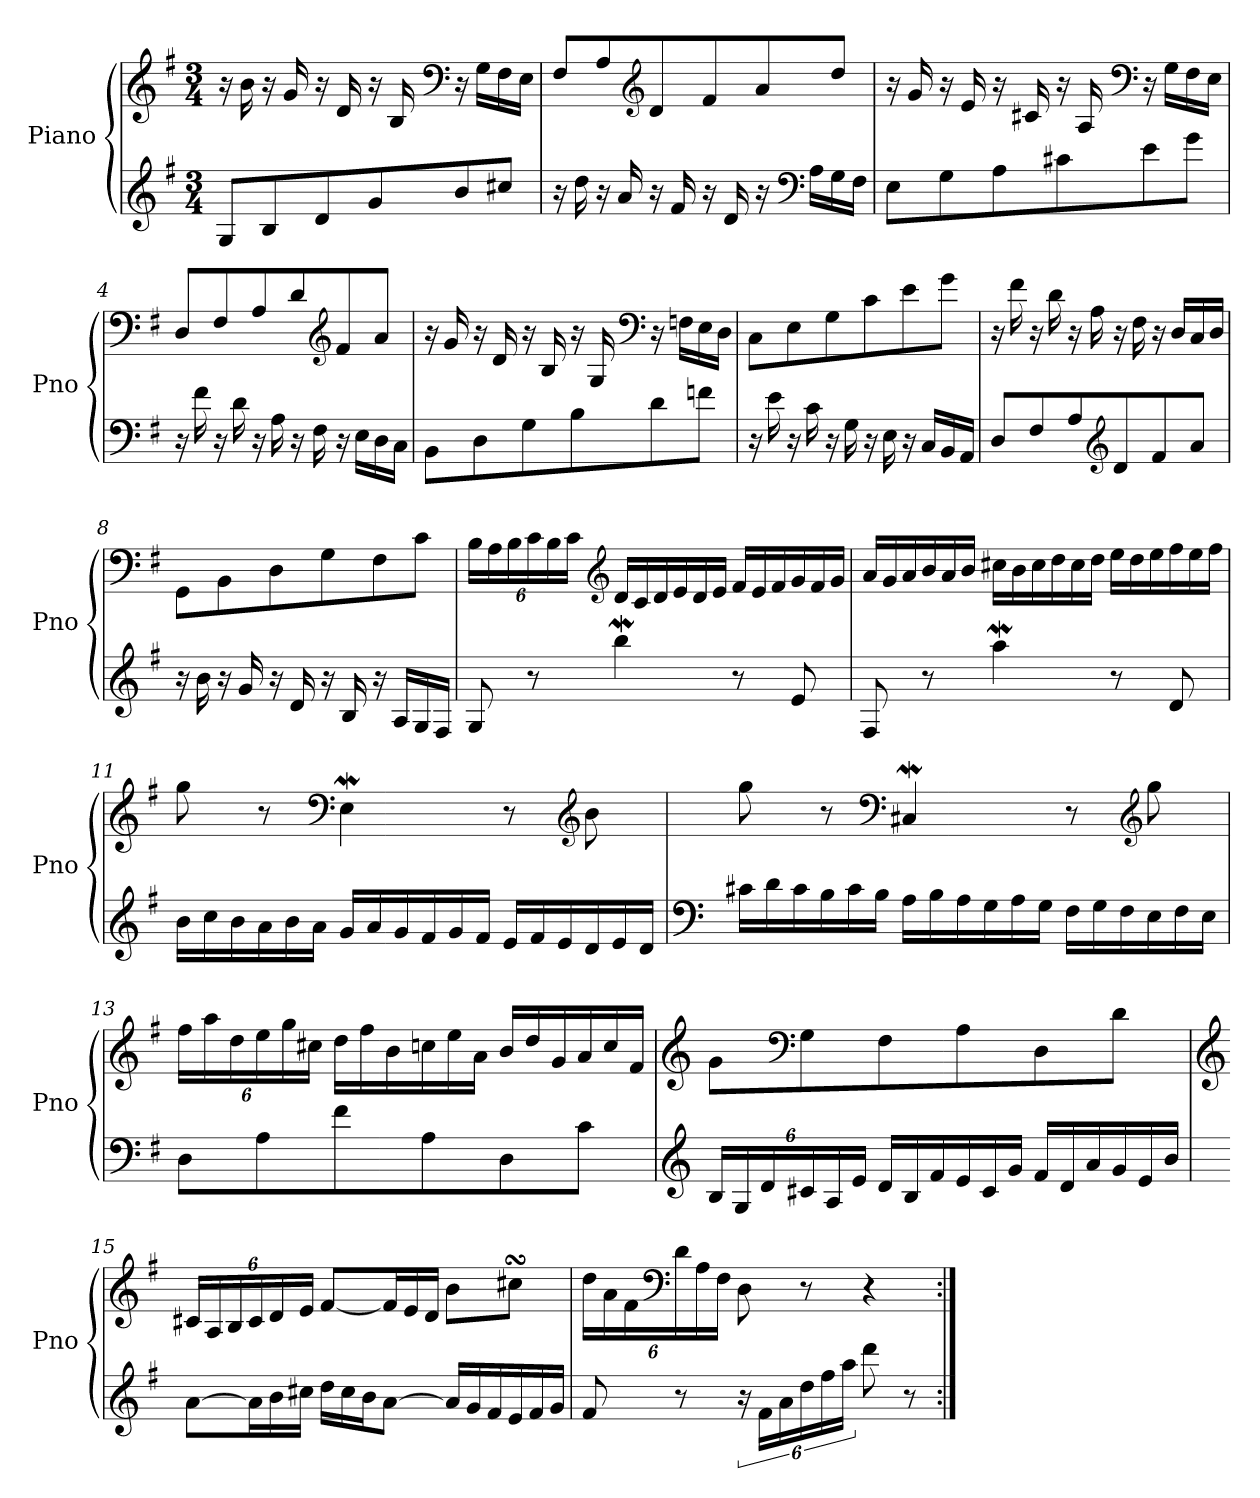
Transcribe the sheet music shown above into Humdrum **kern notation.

**kern	**kern
*part1	*part1
*staff2	*staff1
*I"Piano	*
*I'Pno	*
*clefG2	*clefG2
*k[f#]	*k[f#]
*M3/4	*M3/4
*MM108	*MM108
=1	=1
8G/L	16r
.	16b\
8B/	16r
.	16g/
8d/	16r
.	16d/
8g/	16r
.	16B/
*	*clefF4
8b/	16r
.	16G\LL
8cc#X/J	16F#\
.	16E\JJ
=2	=2
16r	8F#/L
16dd\	.
16r	8A/
16a/	.
*	*clefG2
16r	8d/
16f#/	.
16r	8f#/
16d/	.
16r	8a/
*clefF4	*
16A\LL	.
16G\	8dd/J
16F#\JJ	.
=3	=3
8E\L	16r
.	16g/
8G\	16r
.	16e/
8A\	16r
.	16c#X/
8c#X\	16r
.	16A/
*	*clefF4
8e\	16r
.	16G\LL
8g\J	16F#\
.	16E\JJ
!!LO:LB:g=z
=4	=4
16r	8D/L
16f#\	.
16r	8F#/
16d\	.
16r	8A/
16A\	.
16r	8d/
16F#\	.
*	*clefG2
16r	8f#/
16E\LL	.
16D\	8a/J
16C\JJ	.
=5	=5
8BB\L	16r
.	16g/
8D\	16r
.	16d/
8G\	16r
.	16B/
8B\	16r
.	16G/
*	*clefF4
8d\	16r
.	16Fn\LL
8fn\J	16E\
.	16D\JJ
=6	=6
16r	8C\L
16e\	.
16r	8E\
16c\	.
16r	8G\
16G\	.
16r	8c\
16E\	.
16r	8e\
16C/LL	.
16BB/	8g\J
16AA/JJ	.
!!LO:LB:g=z
=7	=7
8D/L	16r
.	16f#\
8F#/	16r
.	16d\
8A/	16r
.	16A\
*clefG2	*
8d/	16r
.	16F#\
8f#/	16r
.	16D/LL
8a/J	16C/
.	16D/JJ
=8	=8
16r	8GG\L
16b\	.
16r	8BB\
16g/	.
16r	8D\
16d/	.
16r	8G\
16B/	.
16r	8F#\
16A/LL	.
16G/	8c\J
16F#/JJ	.
=9	=9
*	*Xbrackettup
8G/	24B\LL
.	24A\
.	24B\
*	*Xtuplet
8r	24c\
.	24B\
.	24c\JJ
*	*clefG2
4bbW\	24d/LL
.	24c/
.	24d/
.	24e/
.	24d/
.	24e/JJ
8r	24f#/LL
.	24e/
.	24f#/
8e/	24g/
.	24f#/
.	24g/JJ
!!LO:LB:g=z
=10	=10
8F#/	24a/LL
.	24g/
.	24a/
8r	24b/
.	24a/
.	24b/JJ
4aaW\	24cc#X\LL
.	24b\
.	24cc#\
.	24dd\
.	24cc#\
.	24dd\JJ
8r	24ee\LL
.	24dd\
.	24ee\
8d/	24ff#\
.	24ee\
.	24ff#\JJ
=11	=11
*Xtuplet	*
24b\LL	8gg\
24cc\	.
24b\	.
24a\	8r
24b\	.
24a\JJ	.
*	*clefF4
24g/LL	4EW\
24a/	.
24g/	.
24f#/	.
24g/	.
24f#/JJ	.
24e/LL	8r
24f#/	.
24e/	.
*	*clefG2
24d/	8b\
24e/	.
24d/JJ	.
!!LO:LB:g=z
=12	=12
*clefF4	*
24c#X\LL	8gg\
24d\	.
24c#\	.
24B\	8r
24c#\	.
24B\JJ	.
*	*clefF4
24A\LL	4C#XW/
24B\	.
24A\	.
24G\	.
24A\	.
24G\JJ	.
24F#\LL	8r
24G\	.
24F#\	.
*	*clefG2
24E\	8gg\
24F#\	.
24E\JJ	.
=13	=13
*	*tuplet
8D\L	24ff#\LL
.	24aa\
.	24dd\
*	*Xtuplet
8A\	24ee\
.	24gg\
.	24cc#X\JJ
8f#\	24dd\LL
.	24ff#\
.	24b\
8A\	24ccn\
.	24ee\
.	24a\JJ
8D\	24b/LL
.	24dd/
.	24g/
8c\J	24a/
.	24cc/
.	24f#/JJ
!!LO:LB:g=z
=14	=14
*clefG2	*clefG2
*tuplet	*
*Xbrackettup	*
24B/LL	8g\L
24G/	.
24d/	.
*	*clefF4
*Xtuplet	*
24c#X/	8G\
24A/	.
24e/JJ	.
24d/LL	8F#\
24B/	.
24f#/	.
24e/	8A\
24c#/	.
24g/JJ	.
24f#/LL	8D\
24d/	.
24a/	.
24g/	8d\J
24e/	.
24b/JJ	.
=15	=15
*	*clefG2
*	*tuplet
[8a\L	24c#X/LL
.	24A/
.	24B/
24a\L]	24c#/
24b\	24d/
24cc#X\JJ	24e/JJ
24dd\LL	[8f#/L
24cc#\	.
24b\J	.
*	*Xtuplet
[8a\J	24f#/L]
.	24e/
.	24d/JJ
24a/LL]	8b\L
24g/	.
24f#/	.
24e/	8cc#XsSsS\J
24f#/	.
24g/JJ	.
=16	=16
*	*tuplet
8f#/	24dd\LL
.	24a\
.	24f#\
*	*clefF4
8r	24d\
.	24A\
.	24F#\JJ
*tuplet	*
*brackettup	*
24r	8D\
24f#\LL	.
24a\	.
*Xbrackettup	*
24dd\	8r
24ff#\	.
24aa\JJ	.
8ddd\	4r
8r	.
=:|!	=:|!
*-	*-
